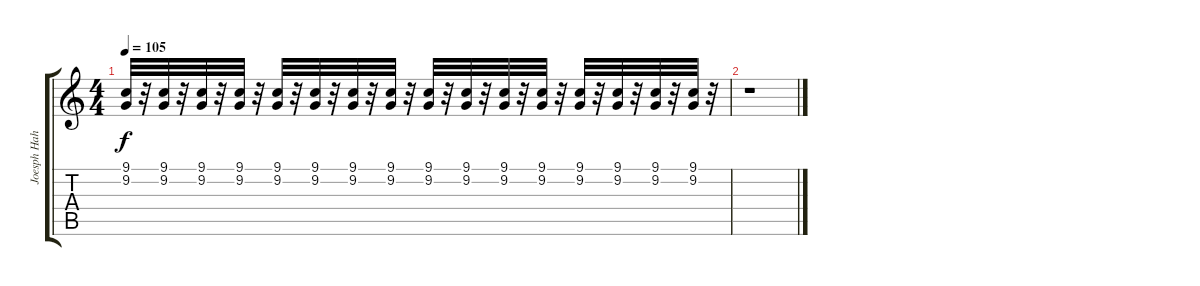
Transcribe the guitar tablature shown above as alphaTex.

\track ("Joesph Hahn" "Joesph Hah") {instrument whistle}
\staff {score tabs}
\tuning (Eb4 Bb3 Gb3 Db3 Ab2 Db2) {hide}
\ts (4 4)
\tempo 105
\clef g2
\ks c
(9.1 9.2).32{dy f volume 5 instrument agogo} r.32 (9.1 9.2).32 r.32 (9.1 9.2).32 r.32 (9.1 9.2).32 r.32 (9.1 9.2).32 r.32 (9.1 9.2).32 r.32 (9.1 9.2).32 r.32 (9.1 9.2).32 r.32 (9.1 9.2).32 r.32 (9.1 9.2).32 r.32 (9.1 9.2).32 r.32 (9.1 9.2).32 r.32 (9.1 9.2).32 r.32 (9.1 9.2).32 r.32 (9.1 9.2).32 r.32 (9.1 9.2).32 r.32 |
r.1
